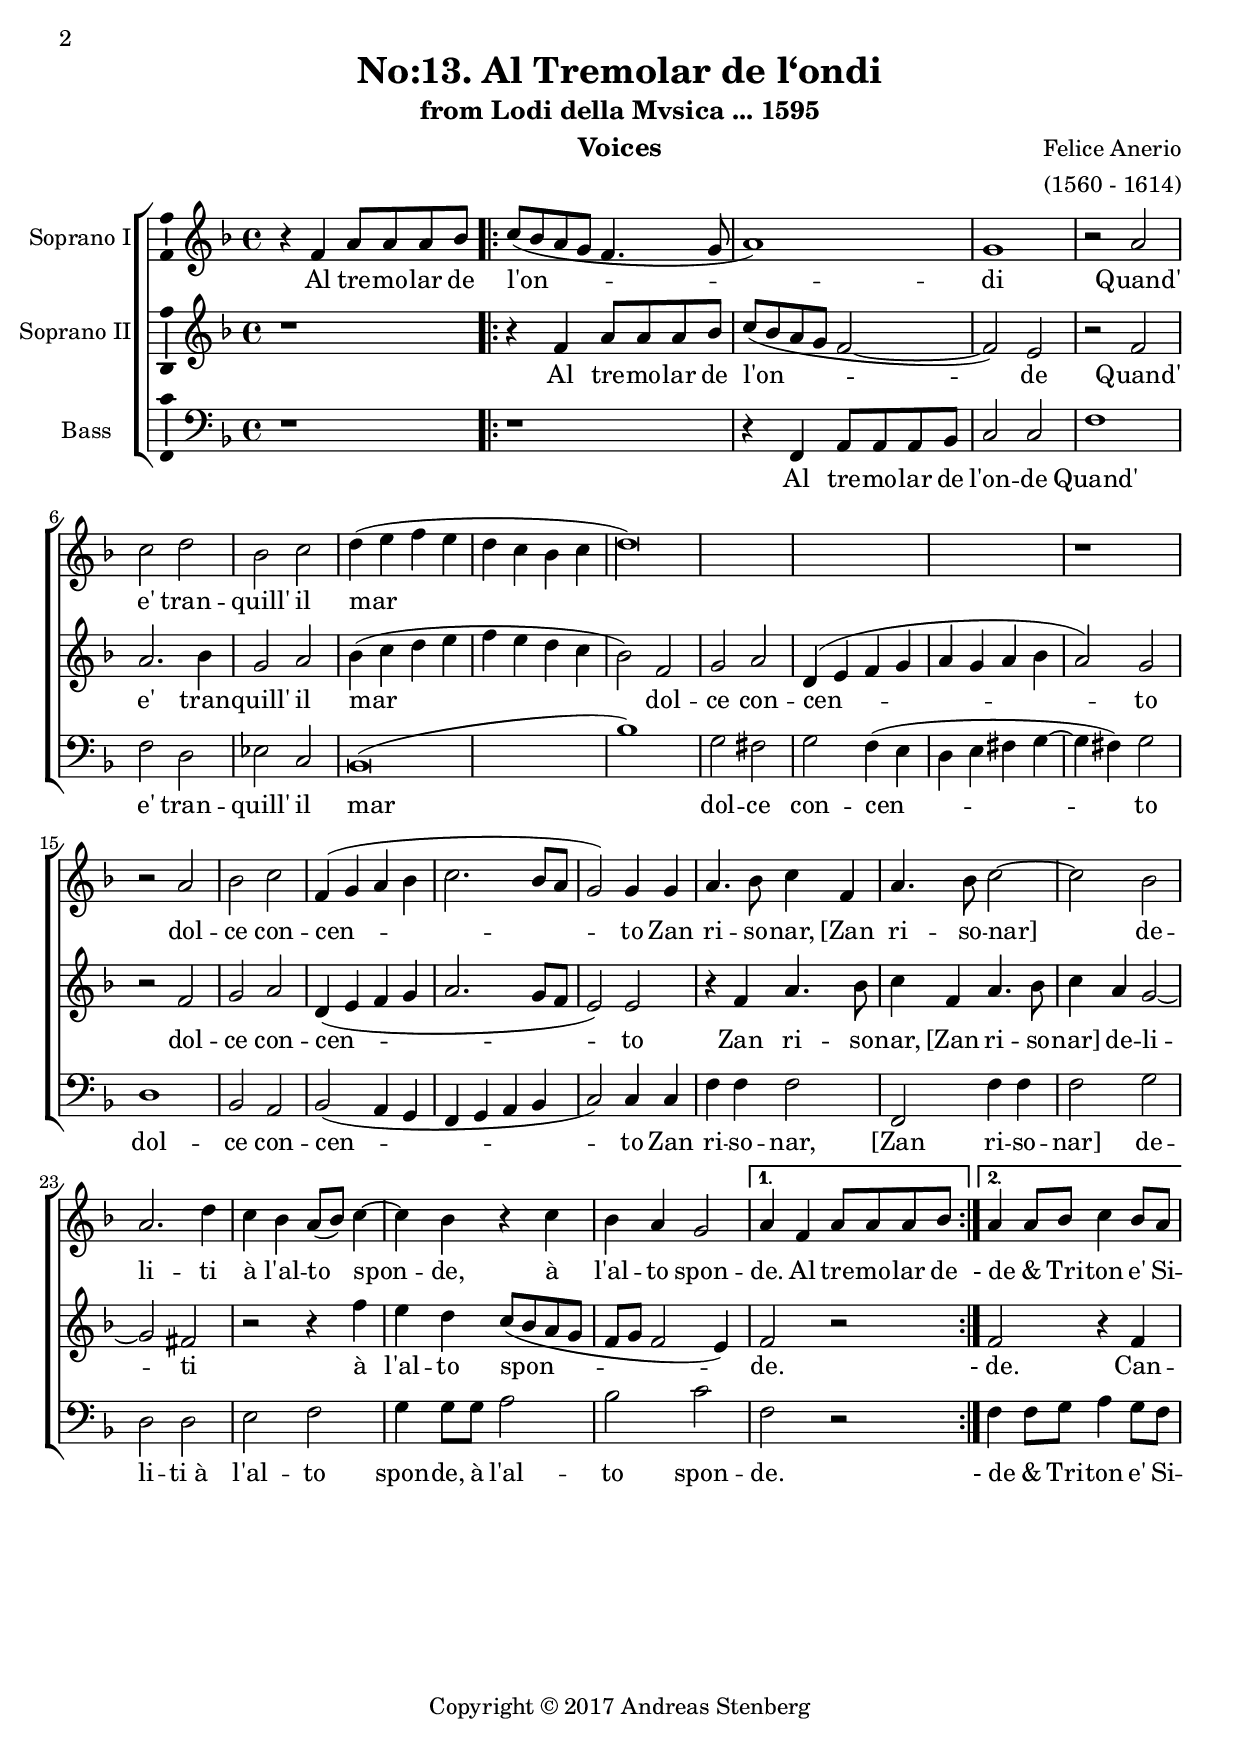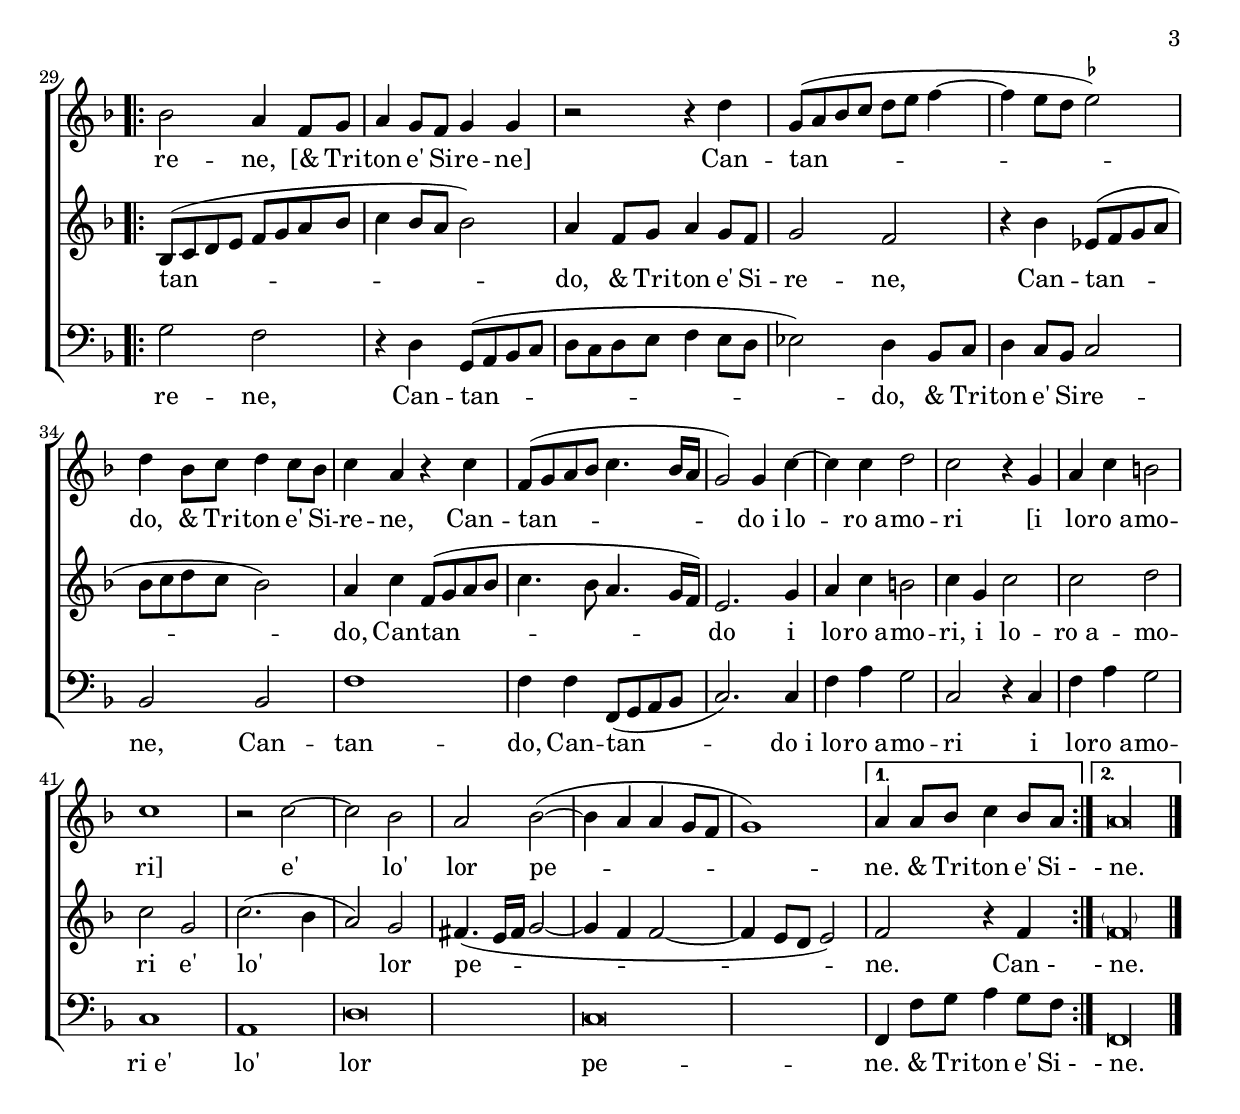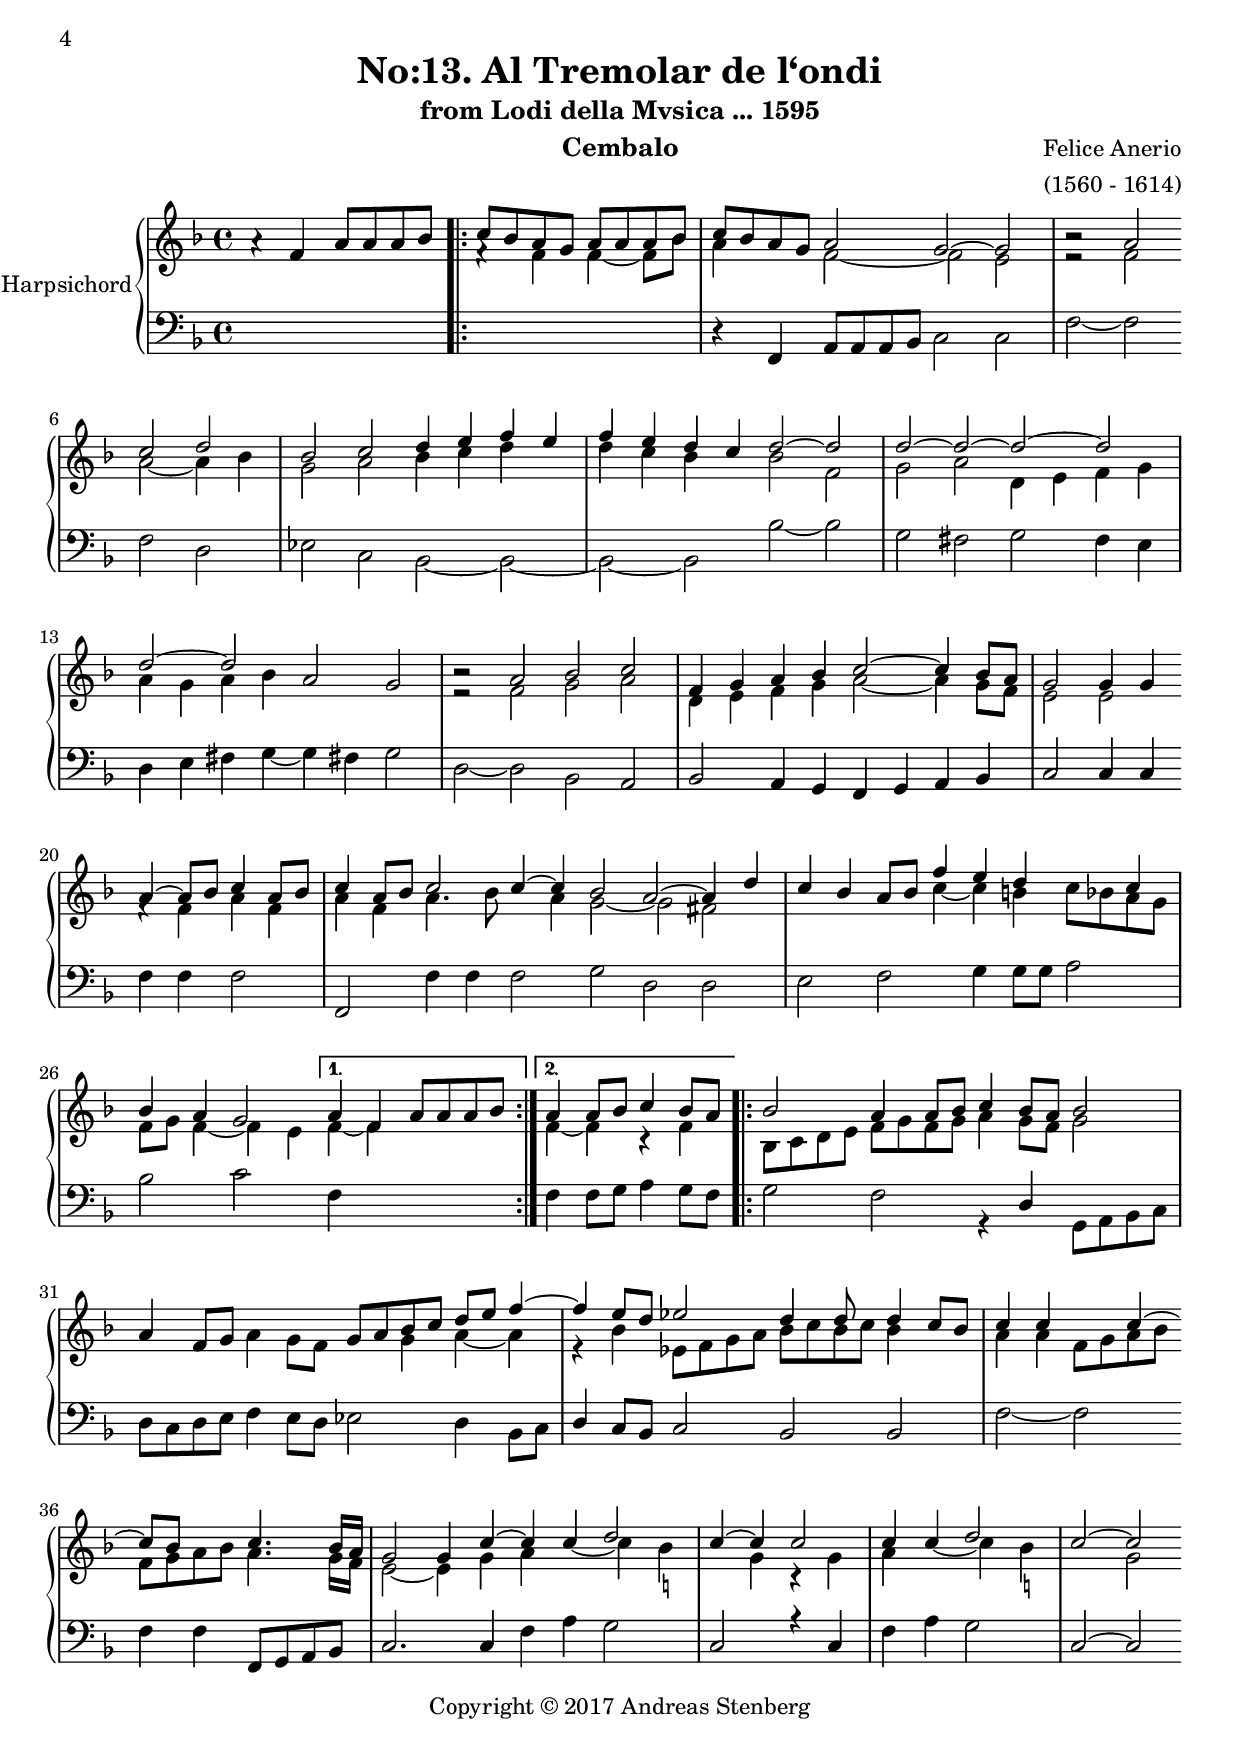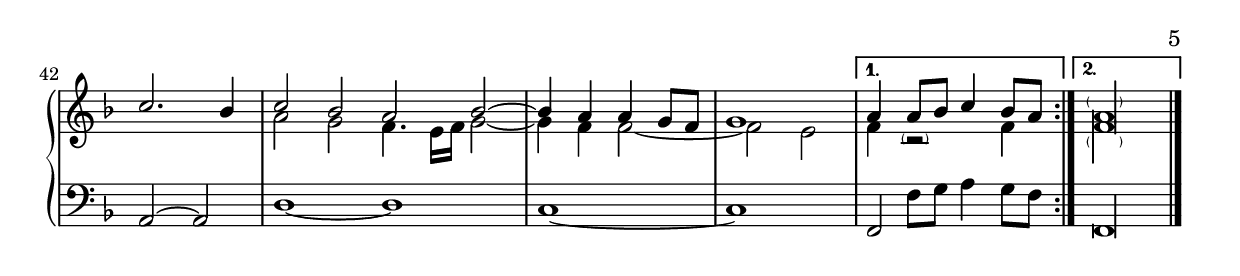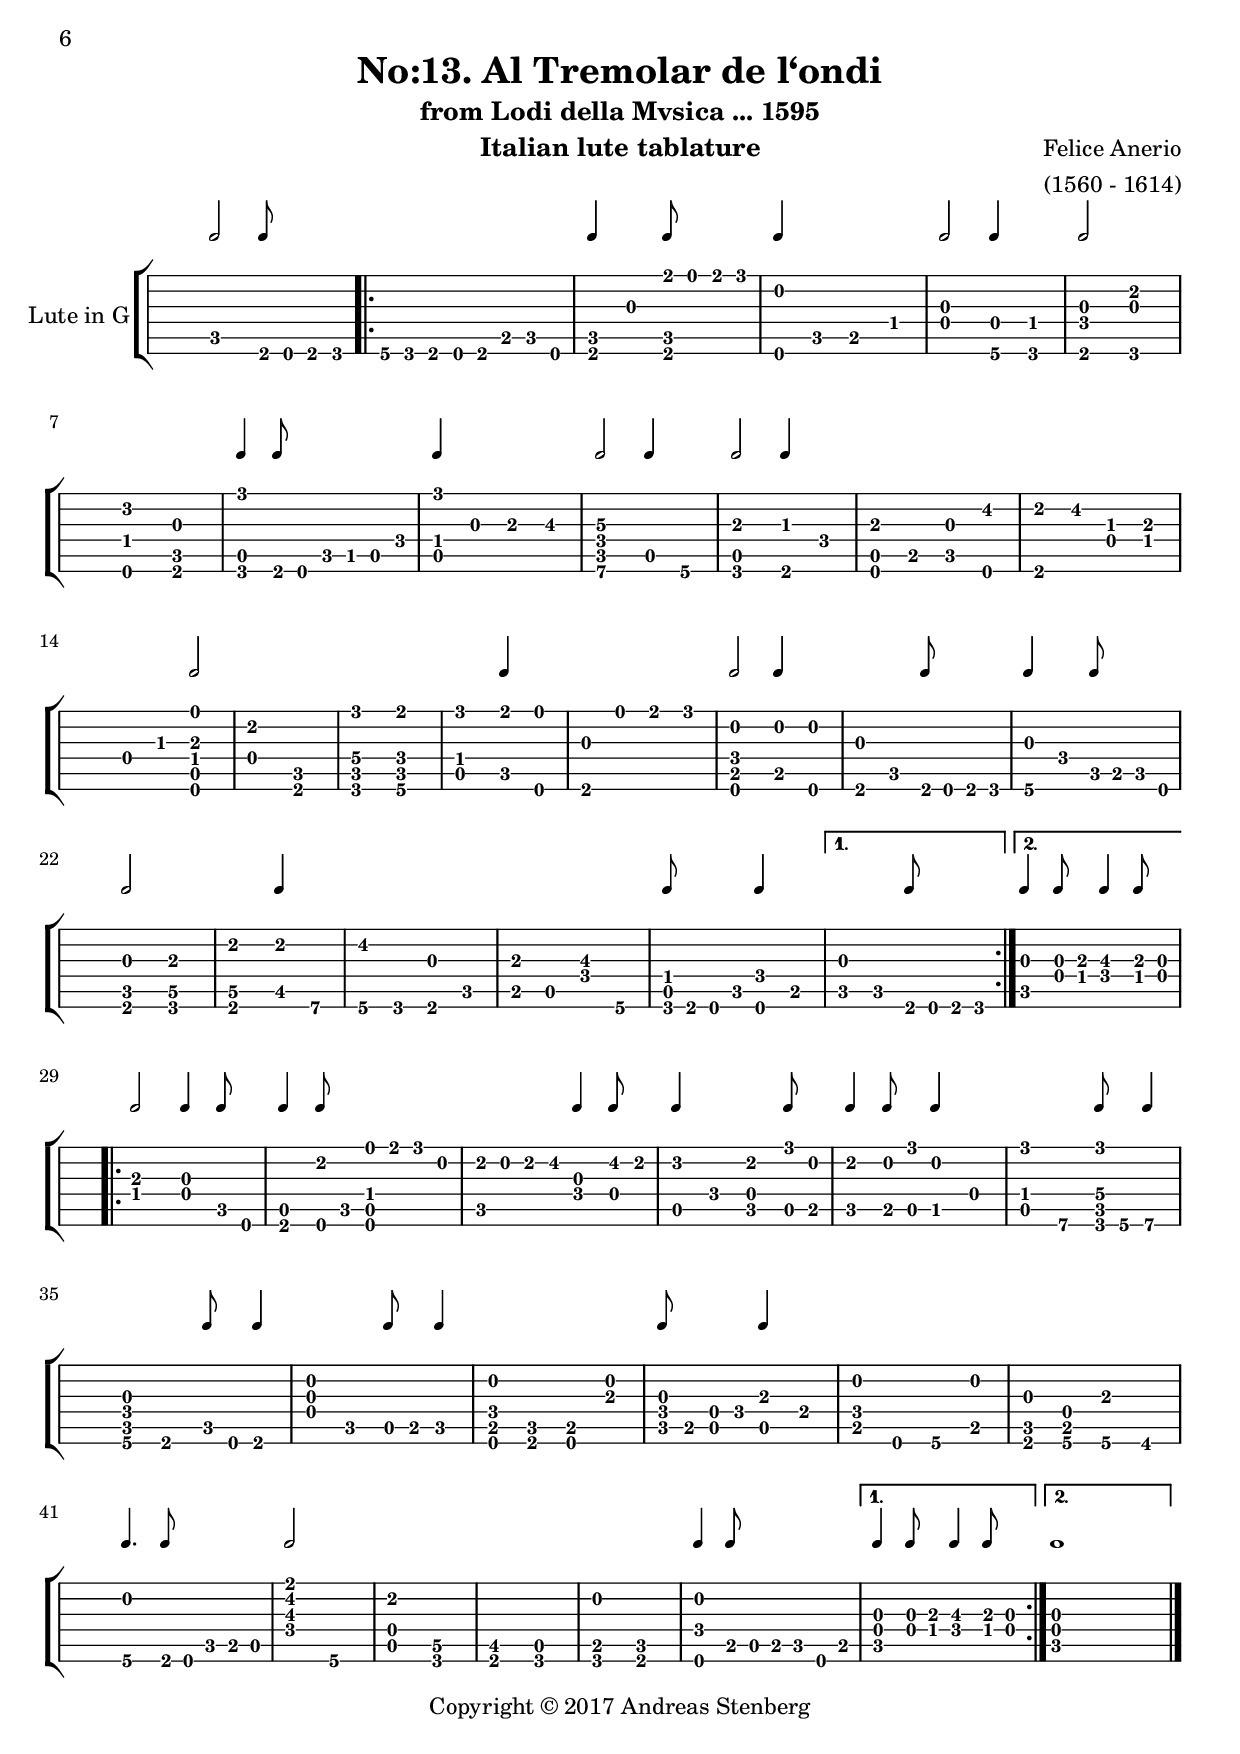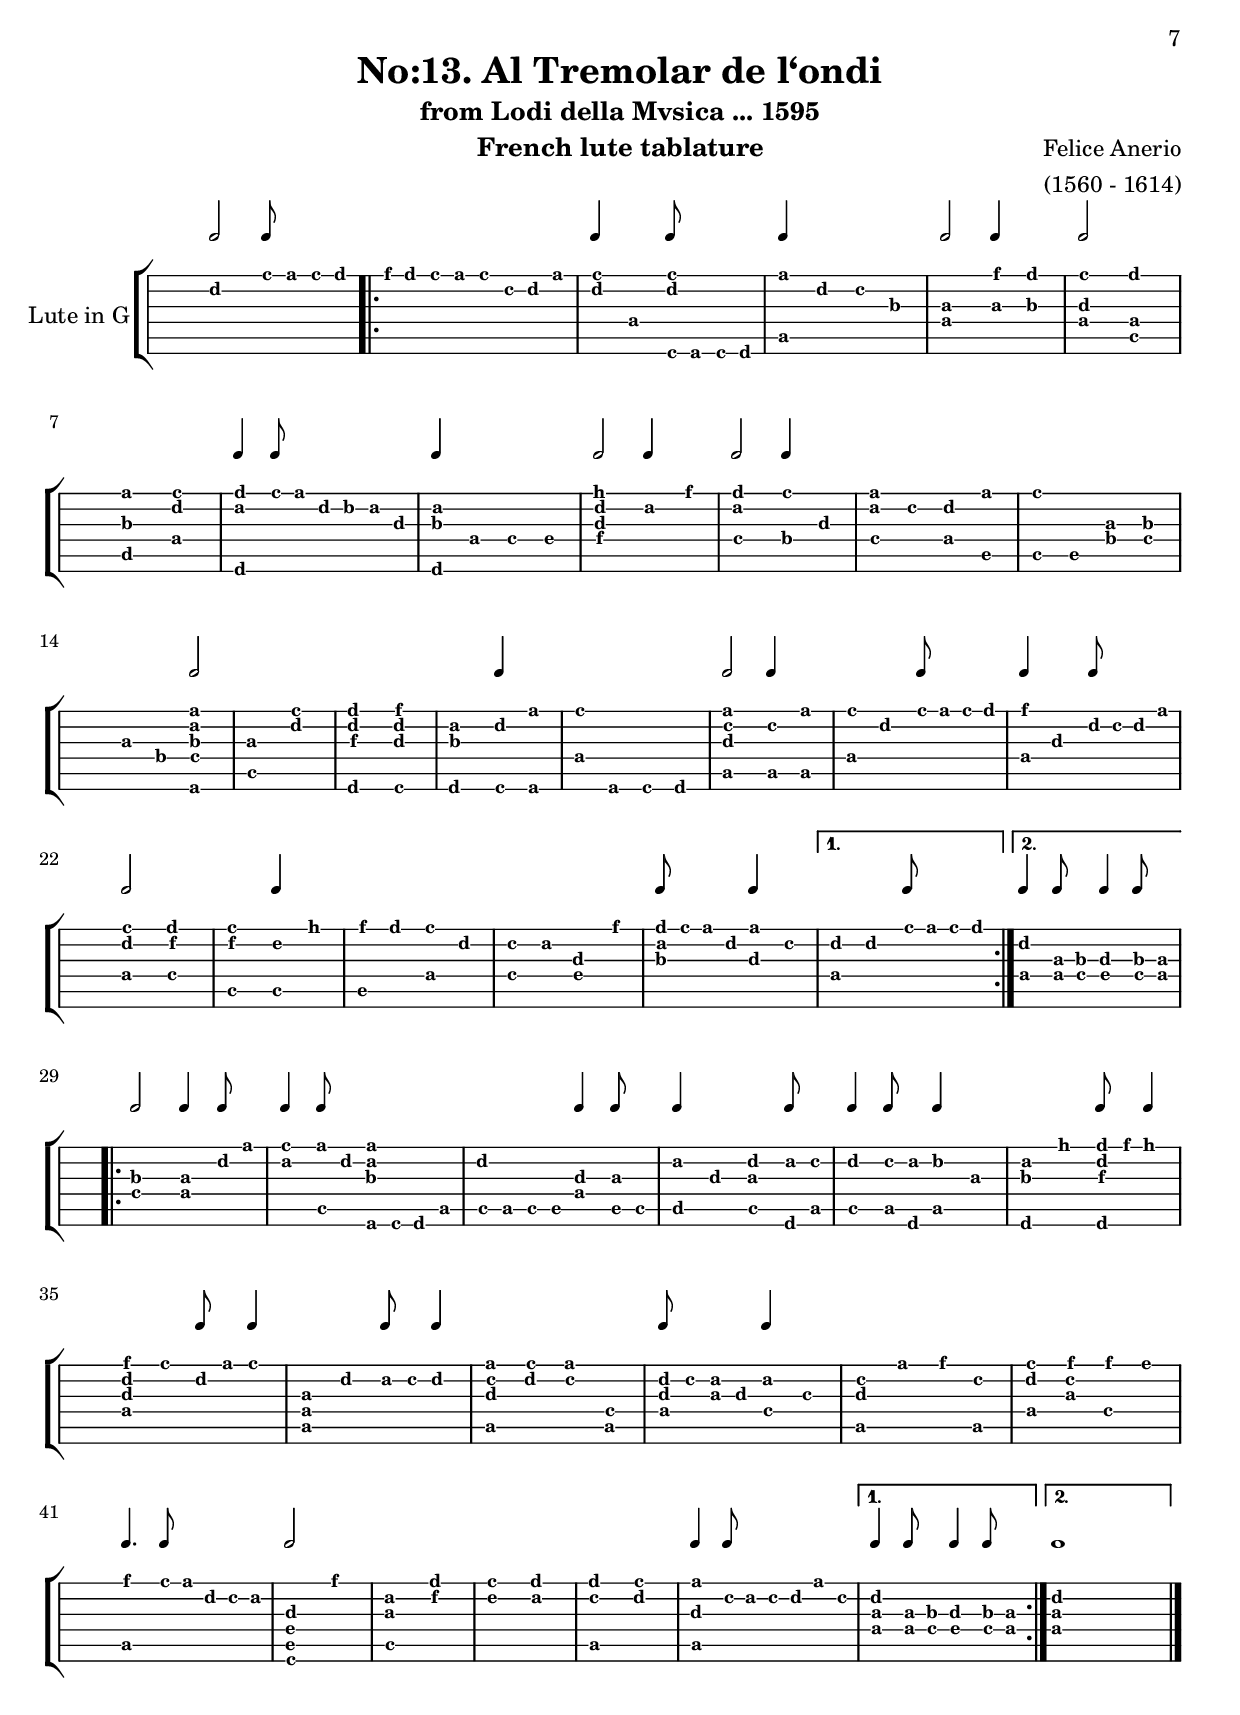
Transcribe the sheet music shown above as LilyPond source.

\version "2.18.2"
\language "deutsch"
#(define (tie::tab-clear-tied-fret-numbers grob)
   (let* ((tied-fret-nr (ly:spanner-bound grob RIGHT)))
      (ly:grob-set-property! tied-fret-nr 'transparent #t)))
\paper {
  ragged-bottom = ##t
  ragged-last-bottom = ##t
  print-all-headers = ##t
  page-breaking = #ly:minimal-breaking
  evenFooterMarkup = \markup {
    \fill-line {
      "Copyright © 2017 Andreas Stenberg" 
    }
  }
}

\header {
  title = "No:13. Al Tremolar de l‘ondi"
  subtitle = "from Lodi della Mvsica ... 1595"
  composer = "Felice Anerio"
  arranger  = "(1560 - 1614)"
}
%% Sources
%% for Voices 
global = {
  \key f \major
  \time 4/4
}

sopranoOne = \relative c'' {
  \global
  % Music follows here.
  r4 f,4 a8 a8 a8 b8
  \repeat volta 2 {
  c8( b8 a8 g8 f4. g8
  a1) 
  g1
  r2 a2
  c2 d2
  b2 c2
  d4( e4 f4 e4 
  d4 c4 b4 c4
  d\longa)
  r1
  r2 a2
  b2 c2
  f,4( g4 a4 b4
  c2. b8 a8 
  g2) g4 g4
  a4. b8 c4 f,4
  a4. b8 c2~
  c2 b2
  a2. d4
  c4 b4 a8( b8) c4~
  c4 b4 r4 c4
  b4 a4 g2
  }
  \alternative {
    { a4 f4a8 a8 a8 b8 }
    {a4  a8 b8 c4 b8 a8 }
     }
     \repeat volta 2 {
   b2  a4 f8 g8 
   a4 g8 f8 g4 g4
   r2 r4 d'4 
   g,8( a8 b8 c8 d8 e8 f4~
   f4 e8 d8 \once \set suggestAccidentals =##t es2)
   d4 b8 c8 d4 c8 b8
   c4 a4 r4 c4
   f,8( g8 a8 b8  c4. b16  a16
   g2) g4 c4~
   c4 c4 d2 
   c2 r4 g4
   a4 c4 h2
   c1 
   r2 c2~
   c2 b2
   a2 b2~(
   b4 a4 a4 g8 f8 
   g1)
     }
     \alternative {
       {  a4 a8 b8 c4 b8 a8 }
       { \cadenzaOn a\longa  }
     }
     \bar "|."
}

sopranoTwo = \relative c'' {
  \global
  % Music follows here.
  r1
  \repeat volta 2 {
  r4 f,4 a8 a8 a8 b8
  c8( b8 a8 g8 f2~
  f2) e2
  r2 f2
  a2. b4
  g2 a2
  b4( c4 d4 e4
  f4 e4 d4 c4
  b2) f2
  g2 a2 
  d,4( e4 f4 g4 a4 g4 a4 b4
  a2) g2
  r2 f2
  g2 a2
  d,4( e4 f4 g4 
  a2. g8 f8
  e2) e2 
  r4 f4 a4. b8
  c4 f,4 a4. b8
  c4 a4 g2~
  g2 fis2
  r2 r4 f'4
  e4 d4 c8( b8 a8 g8 
  f8 g8 f2 e4) 
  }
  \alternative {
    { f2 r2 }
    { f2 r4 f4 }
  }
  \repeat volta 2 {
    b,8( c8 d8 e8 f8 g8 a8 b8
    c4 b8 a8 b2)
    a4 f8 g8 a4 g8 f8 
    g2  f2
    r4 b4 es,8( f8 g8 a8 
    b8 c8 d8 c8 b2)
    a4 c4 f,8( g8 a8 b8 
    c4. b8 a4. g16 f16)
    e2. g4
    a4 c4 h2
    c4 g4 c2
    c2 d2
    c2 g2
    c2.( b4
    a2) g2
    fis4.( e16 fis16 g2~
    g4 f4 f2~
    f4 e8 d8 e2) 
  }
  \alternative {
    { f2 r4 f4}
    { \parenthesize f\longa }
  }
  
}

bass = \relative c {
  \global
  % Music follows here.
  r1
  \repeat volta 2 {
    r1
  r4 f,4 a8 a8 a8 b8
  c2 c2
  f1
  f2 d2
  es2 c2
  b\breve(
  b'1)
  g2 fis2 
  g2 f4( e4
  d4 e4 fis4 g4~
  g4 fis4) g2
  d1 
  b2 a2 
  b2( a4 g4
  f4 g4 a4 b4
  c2) c4 c4
  f4 f4 f2
  f,2 f'4 f4 
  f2 g2
  d2 d2
  e2 f2
  g4 g8 g8 a2
  b2 c2
  }
  \alternative {
    { f,2  r2 }
    {f4 f8 g8 a4 g8 f8 }
  }
  \repeat volta 2 {
  g2 f2
  r4 d4 g,8( a8 b8 c8
  d8 c8 d8 e8 f4 e8 d8
  es2) d4 b8 c8
  d4 c8 b8 c2
  b2 b2 
  f'1
  f4 f4 f,8( g8 a8 b8 
  c2.) c4
  f4 a4 g2
  c,2 r4 c4
  f4 a4 g2
  c,1
  a1
  d\breve
  c\breve
  }
  \alternative {
    {  f,4  f'8 g8 a4 g8 f8 }
    { f,\longa }
  }
}

sopranoOneVerse = \lyricmode {
  % Lyrics follow here.
  Al tre -- mo -- lar de l'on -- di 
  Quand' e' tran -- quill' il mar 
  dol -- ce con -- cen -- to 
  Zan ri -- so -- nar,
  [Zan ri -- so -- nar]
  de -- li -- ti à l'al -- to spon -- de, 
  à l'al -- to spon -- de.
  Al tre -- mo -- lar de
  "- de"
  "&" Tri -- ton e' Si -- re -- ne, 
  "[&" Tri -- ton e' Si -- re -- ne]
  Can -- tan -- do,
  "&" Tri -- ton e' Si -- re -- ne, 
  Can -- tan -- do_i lo -- ro_a -- mo -- ri 
 [i lo -- ro_a -- mo -- ri]
  e' lo' lor pe -- ne.
  "&" Tri -- ton e' "Si -"
  "- ne."
}

sopranoTwoVerse = \lyricmode {
  % Lyrics follow here.
  Al tre -- mo -- lar de l'on -- de 
  Quand' e' tran -- quill' il mar 
  dol -- ce con -- cen -- to 
  dol -- ce con -- cen -- to 
  Zan ri -- so -- nar,
  [Zan ri -- so -- nar]
  de -- li -- ti à l'al -- to spon -- de.
 "- de." 
 Can -- tan -- do,
  "&" Tri -- ton e' Si -- re -- ne, 
  Can -- tan -- do,
  Can -- tan -- do i lo -- ro_a -- mo -- ri, 
 i lo -- ro_a -- mo -- ri
  e' lo' lor pe -- ne.
  "Can -"
  "- ne."
}

bassVerse = \lyricmode {
  % Lyrics follow here.
 Al tre -- mo -- lar de l'on -- de 
  Quand' e' tran -- quill' il mar 
  dol -- ce con -- cen -- to 
  dol -- ce con -- cen -- to 
  Zan ri -- so -- nar,
  [Zan ri -- so -- nar]
  de -- li -- ti_à l'al -- to spon -- de, 
  à l'al -- to spon -- de.
  "- de"
"&" Tri -- ton e' Si -- re -- ne, 
  Can -- tan -- do,
  "&" Tri -- ton e' Si -- re -- ne, 
  Can -- tan -- do,
  Can -- tan -- do_i lo -- ro_a -- mo -- ri 
 i lo -- ro_a -- mo -- ri_e' lo' lor pe -- ne.
  "&" Tri -- ton e' "Si -"
  "- ne."
}
%% Sources for Harpsichord part

global = {
  \key f \major
  \time 4/4
}

rightOne = \relative c'' {
  \global
  % Music follows here.
    a4\rest f4 a8 a8 a8 b8
  \repeat volta 2 {
    c8 b8 a8 g8 a8 a8 a8 b8 
    c8 b8 a8 g8 a2 \bar ""
    g2~ g2 
    b2\rest a2 \bar ""
    c2 d2
    b2 c2 \bar ""
    d4 e4 f4 e4
    f4 e4 d4 c4 \bar ""
    d2~d2
    d2~ d2~ \bar ""
    d2~d2
    d2~d2  \bar ""
    a2 g2
    b2\rest a2 \bar ""
    b2 c2
    f,4 g4 a4 b4 \bar ""
    c2~c4 b8 a8
    g2 g4 g4 \bar ""
    a4~ a8 b8  c4 a8 b8 %% a4~a8 b8 c4 r4 a8 b8 in orig
    c4 a8 b8  c2 \bar ""
    c4~c4 b2 \bar ""
    a2~ a4 d4
    c4 b4 a8 b8 f'4 \bar "" 
    e4 d4 s4 c4  %% first beat is given as es4 in orig!
    b4 a4 g2 \bar ""
  }
  \alternative {
    { a4 f4 a8 a8 a8 b8 }
    { a4 a8 b8 c4 b8 a8 } 
  }
  \repeat volta 2 {
  b2 a4 a8 b8 \bar ""
  c4 b8 a8 b2
  a4 f8 g8 s2 \bar ""
  g8 a8 b8 c8 d8 e8 f4~
  f4 e8 d8 es2 \bar ""
  d4 d8 s8 d4 c8 b8 
  c4 c4 s4 c4~\bar ""
  c8 b8 s4 c4. b16 a16
  g2 g4 c4~ \bar ""
  c4 c4 d2 
  c4~c4 c2
  c4 c4 d2 
  c2~c2 \bar ""
  c2. b4 
  c2 b2 \bar ""
  a2 b2~
  b4  a4 a4 g8 f8 
  g1
  }
  \alternative {
    { a4 a8 b8 c4 b8 a8  }
    { \cadenzaOn \parenthesize a\longa  }
  }
  \bar "|."
}

rightTwo = \relative c'' {
  \global
  % Music follows here.
    s1 
  \repeat volta 2 {
    f,4\rest f4 f4~f8 b8
    a4 s4 f2~ 
    f2 e2
    e2\rest f2
    a2~ a4 b4
    g2 a2 
    b4 c4 d4 s4
    d4 c4 b4 s4
    b2 f2
    g2 a2
    d,4 e4 f4 g4 
    a4 g4 a4 b4 
    s2*2 
    e,2\rest f2
    g2 a2
    d,4 e4 f4 g4
    a2~ a4 g8 f8 
    e2 e2 
    f4\rest f4 a4 f4
    a4 f4 a4. b8
    s4 a4 g2~
    g2 fis2
    s2. c'4~
    c4 h4 c8 b8 a8 g8
    f8 g8 f4~ f4 e4
  }
  \alternative {
    { f4~ f4 s2 }
    { f4~f4 r4 f4 }
  }
  \repeat volta 2 {
    b,8 c8 d8 e8 f8 g8 f8 g8 
    a4 g8 f8 g2 
    s2 a4 g8 f8 
    s4 g4 a4~ a4
    r4 b4 es,8 f8 g8 a8
    b8 c8 b8 c8 b4 s4
    a4 a4 f8 g8 a8 b8 
    f8 g8 a8 b8  a4. g16 f16
    e2~ e4 g4
    a4 \hideNotes c4~ \unHideNotes c4 \once \set suggestAccidentals =##t h4 %% last beat Bb in orig
    s4 g4 r4 g4
    a4 \hideNotes c4~ \unHideNotes c4 \once \set suggestAccidentals =##t  h4 %% last beat Bb in orig
    s2 g2
    s1
    a2 g2
    f4. e16 f16 g2~
    g4 f4 f2~
    f2 e2 
  }
  \alternative {
    { f4 \parenthesize r2 f4 }
    {\parenthesize f\longa }
  }
}

leftOne = \relative c {
  \global
  % Music follows here.
    s1
  \repeat volta 2 {
    s1
    d4\rest f,4 a8 a8 a8 b8
    s1*12
    s2 a2
    b2 a4 g4
    f4 g4 a4 b4
    c2 c4 c4
    s1
    f,2 s2
    s1*5
  }
  \alternative {
    { s1 }
    { s1 }
  }
  \repeat volta 2 {
    s1 
    s4 d'4 s2
    s1*2
    d4 c8 b8  c2
    b2 b2 
    s1
    s2 f8 g8 a8 b8 
    c2. c4
    s1 
    c2 r4 c4
    s1
    c2~ c2
    a2~a2
    s1*4
  }
  \alternative {
    { f2 s2 }
    { f\longa  }
    }
}

leftTwo = \relative c {
  \global
  % Music follows here.
    s1
  \repeat volta 2 {
    s1*2
    c2 c2
    f2~ f2
    f2 d2
    es2 c2 
    b2~ b2~
    b2~ b2
    b'2~ b2
    g2 fis2
    g2 f4 e4 
    d4 e4 fis4 g4~
    g4 fis4 g2
    d2~d2
    b2 s2
    s1*3
    f'4 f4 f2
    s2 f4 f4
    f2 g2 
    d2 d2
    e2 f2
    g4 g8 g8 a2
    b2 c2
  }
  \alternative {
    { f,4  s2. }
    { f4 f8 g8 a4 g8 f8  }
  }
  \repeat volta 2 {
    g2 f2
    r4 s4 g,8 a8 b8 c8
    d8 c8 d8 e8 f4 e8 d8 
    es2 d4 b8 c8 
    s1
    s1
    f2~ f2 
    f4 f4 s2
    s1 
    f4 a4 g2
    s1 
    f4 a4 g2
    s1*2
    d1~
    d1
    c1~
    c1 
  }
  \alternative {
    { s4 f8 g8 a4 g8 f8}
    { s\longa }
  }
}

harpsichordPart =   \new PianoStaff \with {
    instrumentName = "Harpsichord"
  } <<
    \new Staff = "right" \with {
      midiInstrument = "harpsichord"
    } << \rightOne \\ \rightTwo >>
    \new Staff = "left" \with {
      midiInstrument = "harpsichord"
    } { \clef bass << \leftOne \\ \leftTwo >> }
  >>
%% sources for italian lute tablature
TrackAVoiceAMusic = #(define-music-function (parser location inTab) (boolean?)
                       #{
                         \clef #(if inTab "tab" "treble_8")
                         \key f \major
                         \time 4/4
                         \oneVoice
   
                         <f'\5>2 <a'\6>8 <g'\6>8 <a'\6>8 <b'\6>8
                         \repeat volta 2 {
                           <c''\6>8 <b'\6>8 <a'\6>8 <g'\6>8 <a'\6>8 <e'\5>8 <f'\5>8 <g'\6>8 
                           <a'\6 f'\5 >4 <f\3>4 <a'\6 f'\5 a,\1 >8 <g,\1>8 <a,\1>8 <b,\1>8 
                           <g'\6 c\2 >4 <f'\5>4 <e'\5>4 <b\4>4 
                           <a\4 f\3 >2 <c''\6 a\4 >4 <b'\6 b\4 >4 
                           <a'\6 c'\4 f\3 >2 <b'\6 f\3 d\2 >2 
                            <g'\6 b\4 es\2 >2 <a'\6 f'\5 f\3 >2 
                            <d'\5 b,\1 b'\6 >4 <a'\6>8 <g'\6>8 <f'\5>8 <es'\5>8 <d'\5>8 <c'\4>8 
                           <d'\5 b\4 b,\1 >4 <f\3>4 <g\3>4 <a\3>4 
                           \ottava #1 <d''\6 f'\5 c'\4 b\3 >2 \ottava #0 <d'\5>4 <c''\6>4 
                           <b'\6 d'\5 g\3 >2 <a'\6 fis\3 >4 <c'\4>4 
                           <g'\6 d'\5 g\3 >4 <e'\5>4 <f'\5 f\3 >4 <g'\6 e\2 >4 
                           <a'\6 d\2 >4 <e\2>4 <a\4 fis\3 >4 <b\4 g\3 >4   
                           <a\4>4 <fis\3>4 <g'\6 d'\5 b\4 g\3 g,\1 >2 
                           <a\4 d\2 >2 <a'\6 f'\5 >2 
                           <b'\6 f'\5 d'\4 b,\1 >2 <c''\6 f'\5 c'\4 a,\1 >2 
                           <d'\5 b\4 b,\1 >2 <f'\5 a,\1 >4 <g'\6 g,\1 >4 
                           <a'\6 f\3 >4 <g,\1>4 <a,\1>4 <b,\1>4 
                           <g'\6 e'\5 c'\4 c\2 >2 <e'\5 c\2 >4 <g'\6 c\2 >4 
                           <a'\6 f\3 >4 <f'\5>4 <a'\6>8 <g'\6>8 <a'\6>8 <b'\6>8 
                           <c''\6 f\3 >4 <c'\4>4 <f'\5>8 <e'\5>8 <f'\5>8 <g'\6>8 
                           <a'\6 f'\5 f\3 >2 <b'\6 g'\5 g\3 >2 
                           <a'\6 g'\5 d\2 >2 <fis'\5 d\2 >4  \ottava #1 <d''\6>4 \ottava #0 
                           <c''\6 e\2 >4 <b'\6>4 <a'\6 f\3 >4 <f'\5>4 
                           <e'\5 g\3 >4 <d'\5>4 <c'\4 a\3 >4 <c''\6>4 
                           <b'\6 d'\5 b\4 >8 <a'\6>8 <g'\6>8 <f'\5>8 <g'\6 c'\4 >4 <e'\5>4
                         }
                         \alternative {
                           {  <f'\5 f\3 >4 <f'\5>4 <a'\6>8 <g'\6>8 <a'\6>8 <b'\6>8 }
                           {  <f'\5 f\3 >4 <a\4 f\3 >8 <b\4 g\3 >8 <c'\4 a\3 >4 <g\3 b\4 >8 <a\4 f\3 >8 }
                         }
                         \repeat volta 2 {
                           <b\4 g\3 >2 <a\4 f\3 >4 <f'\5>8 <g'\6>8 
                           <a'\6 d'\5 >4 <g'\6 d\2 >8 <f'\5>8 <g'\6 d'\5 b\4 g,\1 >8 <a,\1>8 <b,\1>8 <c\2>8 
                           <f'\5 d\2 >8 <c\2>8 <d\2>8 <e\2>8 <c'\4 f\3 >4 <a\4 e\2 >8 <d\2>8 
                           <d'\5 es\2 >4 <c'\4>4 <f'\5 a\4 d\2 >4 <d'\5 b,\1 >8 <e'\5 c\2 >8  %% third beat in orig < a\4 fis\3>
                           <f'\5 d\2 >4 <e'\5 c\2 >8 <d'\5 b,\1 >8 <es'\5 c\2 >4 <a\4>4 
                           <d'\5 b\4 b,\1 >4  \ottava #1 <d''\6>4 \ottava #0 <b,\1 b'\6 f'\5 d'\4 >8 <c''\6>8  \ottava #1 <d''\6>4 \ottava #0 
                           <c''\6 f'\5 c'\4 f\3 >4 <a'\6>4 <f'\5>8 <g'\6>8 <a'\6>4 
                           <a\4 f\3 c\2 >4 <f'\5>4 <d'\5>8 <e'\5>8 <f'\5>4 
                           <g'\6 e'\5 c'\4 c\2 >4 <a'\6 f'\5 >4 <g'\6 e'\5 >4 <g\3 c\2 >4 
                           <f'\5 c'\4 f\3 >8 <e'\5>8 <d'\5 a\4 >8 <c'\4>8 <d'\5 g\3 >4 <h\4>4   %% last beat in measure <b\4>4 in orig 
                           <e'\5 c'\4 c\2 >4 <g'\6>4 <c''\6>4 <e'\5 c\2 >4 
                           <a'\6 f'\5 f\3 >4 <c''\6 e'\5 a\4 >4 <c''\6 g\3 >4 <h'\6>4 
                           <c''\6 c\2 >4. <a'\6>8 <g'\6>8 <f'\5>8 <e'\5>8 <d'\5>8 
                           <c'\4 a\3 e\2 a,\1 >2 <c''\6>2 
                           <d'\5 a\4 d\2 >2 <b'\6 g'\5 >2 
                           <a'\6 fis'\5 >2 <b'\6 d'\5 >2   %% first two beats in measure is < a'\6 f'\5>2 in orig
                           <b'\6 e'\5 c\2 >2 <a'\6 f'\5 >2  
                           <g'\6 c'\4 c\2 >4 <e'\5>8 <d'\5>8 <e'\5>8 <f'\5>8 <g'\6>8 <e'\5>8 
                         }
                         \alternative {
                           { <f'\5 a\4 f\3 >4  <a\4 f\3 >8 <b\4 g\3 >8 <c'\4 a\3 >4 <g\3 b\4 >8 <a\4 f\3 >8 }
                           { \cadenzaOn <f'\5 a\4 f\3 >\longa }
                         }
   
                         \bar "|."
                         \pageBreak
                       #})
TrackAVoiceBMusic = #(define-music-function (parser location inTab) (boolean?)
                       #{
                       #})
TrackALyrics = \lyricmode {
  \set ignoreMelismata = ##t
  
  \unset ignoreMelismata
}
TrackAStaff = \new Staff <<
  \context Voice = "TrackAVoiceAMusic" {
    \TrackAVoiceAMusic ##f
  }
  \context Voice = "TrackAVoiceBMusic" {
    \TrackAVoiceBMusic ##f
  }
>>
TrackATabStaff = \new TabStaff \with { stringTunings = #`( ,(ly:make-pitch -2 4 NATURAL) ,(ly:make-pitch -1 0 NATURAL) ,(ly:make-pitch -1 3 NATURAL) ,(ly:make-pitch -1 5 NATURAL) ,(ly:make-pitch 0 1 NATURAL) ,(ly:make-pitch 0 4 NATURAL) ) 
                                       \hide Clef
                                        instrumentName = "Lute in G"
} <<
  \context TabVoice = "TrackAVoiceAMusic" {
    \removeWithTag #'chords
    \removeWithTag #'texts
    \TrackAVoiceAMusic ##t
  }
  \context TabVoice = "TrackAVoiceBMusic" {
    \removeWithTag #'chords
    \removeWithTag #'texts
    \TrackAVoiceBMusic ##t
  }
>>

rythmStaff = \new DrumStaff \with {
  \remove "Staff_symbol_engraver"
  \remove "Time_signature_engraver"
  \hide Clef
  fontSize = #-3
  \override StaffSymbol.staff-space = #(magstep -3)
  \override StaffSymbol.thickness = #(magstep -3)} { \stemUp
                                                   \drummode { 
                                                     bd2 bd8 s4.
                                                     s1
                                                     bd4 s4 bd8 s4.
                                                     bd4 s2.
                                                     bd2 bd4 s4
                                                     bd2 s2
                                                     s1
                                                     bd4 bd8 s8 s2
                                                     bd4 s2.
                                                     bd2 bd4 s4
                                                     bd2 bd4 s4 
                                                     s1*2
                                                     s2 bd2
                                                     s1*2
                                                     s2 bd4 s4
                                                     s1
                                                     bd2 bd4 s4
                                                     s2 bd8 s4.
                                                     bd4 s4 bd8 s4.
                                                     bd2 s2
                                                     s2 bd4 s4
                                                     s1*2
                                                     bd8 s4. bd4 s4
                                                     s2 bd8 s4. 
                                                     bd4 bd8 s8 bd4 bd8 s8
                                                     bd2 bd4 bd8 s8
                                                     bd4 bd8 s8 s2
                                                     s2 bd4 bd8 s8
                                                     bd4 s2 bd8 s8
                                                     bd4 bd8 s8 bd4 s4
                                                     s2 bd8 s8 bd4
                                                     s2 bd8 s8 bd4
                                                     s2 bd8 s8 bd4
                                                     s1
                                                     bd8 s4. bd4 s4
                                                     s1*2
                                                     bd4. bd8 s2
                                                     bd2 s2
                                                     s1*3
                                                     bd4 bd8 s8 s2
                                                     bd4 bd8 s8 bd4 bd8 s8
                                                     bd1
                                                   }
}

TrackAStaffGroup = \new StaffGroup <<
%    \TrackAStaff  %% uncoment to get raw transcript of  lute tablature
  \rythmStaff
  \TrackATabStaff
>>
TrackAStaffGroupMidi = \new StaffGroup <<
  %   \TrackAStaff
  \TrackATabStaff
>>
%% French tablauture 
TrackBVoiceAMusic = #(define-music-function (parser location inTab) (boolean?)
                       #{
                         \clef #(if inTab "tab" "treble_8")
                         \key f \major
                         \time 4/4
                         \oneVoice
   
                         <f'\2>2 <a'\1>8 <g'\1>8 <a'\1>8 <b'\1>8
                         \repeat volta 2 {
                           <c''\1>8 <b'\1>8 <a'\1>8 <g'\1>8 <a'\1>8 <e'\2>8 <f'\2>8 <g'\1>8 
                           <a'\1 f'\2 >4 <f\4>4 <a'\1 f'\2 a,\6 >8 <g,\6>8 <a,\6>8 <b,\6>8 
                           <g'\1 c\5 >4 <f'\2>4 <e'\2>4 <b\3>4 
                           <a\3 f\4 >2 <c''\1 a\3 >4 <b'\1 b\3 >4 
                           <a'\1 c'\3 f\4 >2 <b'\1 f\4 d\5 >2 
                           <g'\1 b\3 es\5 >2 <a'\1 f'\2 f\4 >2 
                           <d'\2 b,\6 b'\1 >4 <a'\1>8 <g'\1>8 <f'\2>8 <es'\2>8 <d'\2>8 <c'\3>8 
                           <d'\2 b\3 b,\6 >4 <f\4>4 <g\4>4 <a\4>4 
                           \ottava #1 <d''\1 f'\2 c'\3 b\4 >2 \ottava #0 <d'\2>4 <c''\1>4 
                           <b'\1 d'\2 g\4 >2 <a'\1 fis\4 >4 <c'\3>4 
                           <g'\1 d'\2 g\4 >4 <e'\2>4 <f'\2 f\4 >4 <g'\1 e\5 >4 
                           <a'\1 d\5 >4 <e\5>4 <a\3 fis\4 >4 <b\3 g\4 >4   
                           <a\3>4 <fis\4>4 <g'\1 d'\2 b\3 g\4 g,\6 >2 
                           <a\3 d\5 >2 <a'\1 f'\2 >2 
                           <b'\1 f'\2 d'\3 b,\6 >2 <c''\1 f'\2 c'\3 a,\6 >2 
                           <d'\2 b\3 b,\6 >2 <f'\2 a,\6 >4 <g'\1 g,\6 >4 
                           <a'\1 f\4 >4 <g,\6>4 <a,\6>4 <b,\6>4 
                           <g'\1 e'\2 c'\3 c\5 >2 <e'\2 c\5 >4 <g'\1 c\5 >4 
                           <a'\1 f\4 >4 <f'\2>4 <a'\1>8 <g'\1>8 <a'\1>8 <b'\1>8 
                           <c''\1 f\4 >4 <c'\3>4 <f'\2>8 <e'\2>8 <f'\2>8 <g'\1>8 
                           <a'\1 f'\2 f\4 >2 <b'\1 g'\2 g\4 >2 
                           <a'\1 g'\2 d\5 >2 <fis'\2 d\5 >4  \ottava #1 <d''\1>4 \ottava #0 
                           <c''\1 e\5 >4 <b'\1>4 <a'\1 f\4 >4 <f'\2>4 
                           <e'\2 g\4 >4 <d'\2>4 <c'\3 a\4 >4 <c''\1>4 
                           <b'\1 d'\2 b\3 >8 <a'\1>8 <g'\1>8 <f'\2>8 <g'\1 c'\3 >4 <e'\2>4
                         }
                         \alternative {
                           {  <f'\2 f\4 >4 <f'\2>4 <a'\1>8 <g'\1>8 <a'\1>8 <b'\1>8 }
                           {  <f'\2 f\4 >4 <a\3 f\4 >8 <b\3 g\4 >8 <c'\3 a\4 >4 <g\4 b\3 >8 <a\3 f\4 >8 }
                         }
                         \repeat volta 2 {
                           <b\3 g\4 >2 <a\3 f\4 >4 <f'\2>8 <g'\1>8 
                           <a'\1 d'\2 >4 <g'\1 d\5 >8 <f'\2>8 <g'\1 d'\2 b\3 g,\6 >8 <a,\6>8 <b,\6>8 <c\5>8 
                           <f'\2 d\5 >8 <c\5>8 <d\5>8 <e\5>8 <c'\3 f\4 >4 <a\3 e\5 >8 <d\5>8 
                           <d'\2 es\5 >4 <c'\3>4 <f'\2 a\3 d\5 >4 <d'\2 b,\6 >8 <e'\2 c\5 >8  %% third beat in orig < a\3 fis\4>
                           <f'\2 d\5 >4 <e'\2 c\5 >8 <d'\2 b,\6 >8 <es'\2 c\5 >4 <a\3>4 
                           <d'\2 b\3 b,\6 >4  \ottava #1 <d''\1>4 \ottava #0 <b,\6 b'\1 f'\2 d'\3 >8 <c''\1>8  \ottava #1 <d''\1>4 \ottava #0 
                           <c''\1 f'\2 c'\3 f\4 >4 <a'\1>4 <f'\2>8 <g'\1>8 <a'\1>4 
                           <a\3 f\4 c\5 >4 <f'\2>4 <d'\2>8 <e'\2>8 <f'\2>4 
                           <g'\1 e'\2 c'\3 c\5 >4 <a'\1 f'\2 >4 <g'\1 e'\2 >4 <g\4 c\5 >4 
                           <f'\2 c'\3 f\4 >8 <e'\2>8 <d'\2 a\3 >8 <c'\3>8 <d'\2 g\4 >4 <h\3>4   %% last beat in measure <b\3>4 in orig 
                           <e'\2 c'\3 c\5 >4 <g'\1>4 <c''\1>4 <e'\2 c\5 >4 
                           <a'\1 f'\2 f\4 >4 <c''\1 e'\2 a\3 >4 <c''\1 g\4 >4 <h'\1>4 
                           <c''\1 c\5 >4. <a'\1>8 <g'\1>8 <f'\2>8 <e'\2>8 <d'\2>8 
                           <c'\3 a\4 e\5 a,\6 >2 <c''\1>2 
                           <d'\2 a\3 d\5 >2 <b'\1 g'\2 >2 
                           <a'\1 fis'\2 >2 <b'\1 d'\2 >2   %% first two beats in measure is < a'\1 f'\2>2 in orig
                           <b'\1 e'\2 c\5 >2 <a'\1 f'\2 >2  
                           <g'\1 c'\3 c\5 >4 <e'\2>8 <d'\2>8 <e'\2>8 <f'\2>8 <g'\1>8 <e'\2>8 
                         }
                         \alternative {
                           { <f'\2 a\3 f\4 >4  <a\3 f\4 >8 <b\3 g\4 >8 <c'\3 a\4 >4 <g\4 b\3 >8 <a\3 f\4 >8 }
                           { \cadenzaOn <f'\2 a\3 f\4 >\longa }
                         }
   
                         \bar "|."
                         \pageBreak
                       #})
TrackBVoiceBMusic = #(define-music-function (parser location inTab) (boolean?)
                       #{
                       #})
TrackBLyrics = \lyricmode {
  \set ignoreMelismata = ##t
  
  \unset ignoreMelismata
}
TrackBStaff = \new Staff <<
  \context Voice = "TrackBVoiceAMusic" {
    \TrackBVoiceAMusic ##f
  }
  \context Voice = "TrackBVoiceBMusic" {
    \TrackBVoiceBMusic ##f
  }
>>
TrackBTabStaff = \new TabStaff \with {  stringTunings = \stringTuning <g, c f a d' g'>
                                        \hide Clef
                                        instrumentName = "Lute in G"
} <<
  \context TabVoice = "TrackBVoiceAMusic" {
    \removeWithTag #'chords
    \removeWithTag #'texts
    \TrackBVoiceAMusic ##t
  }
  \context TabVoice = "TrackBVoiceBMusic" {
    \removeWithTag #'chords
    \removeWithTag #'texts
    \TrackBVoiceBMusic ##t
  }
>>

rythmStaff = \new DrumStaff \with {
  \remove "Staff_symbol_engraver"
  \remove "Time_signature_engraver"
  \hide Clef
  fontSize = #-3
  \override StaffSymbol.staff-space = #(magstep -3)
  \override StaffSymbol.thickness = #(magstep -3)} { \stemUp
                                                   \drummode { 
                                                     bd2 bd8 s4.
                                                     s1
                                                     bd4 s4 bd8 s4.
                                                     bd4 s2.
                                                     bd2 bd4 s4
                                                     bd2 s2
                                                     s1
                                                     bd4 bd8 s8 s2
                                                     bd4 s2.
                                                     bd2 bd4 s4
                                                     bd2 bd4 s4 
                                                     s1*2
                                                     s2 bd2
                                                     s1*2
                                                     s2 bd4 s4
                                                     s1
                                                     bd2 bd4 s4
                                                     s2 bd8 s4.
                                                     bd4 s4 bd8 s4.
                                                     bd2 s2
                                                     s2 bd4 s4
                                                     s1*2
                                                     bd8 s4. bd4 s4
                                                     s2 bd8 s4. 
                                                     bd4 bd8 s8 bd4 bd8 s8
                                                     bd2 bd4 bd8 s8
                                                     bd4 bd8 s8 s2
                                                     s2 bd4 bd8 s8
                                                     bd4 s2 bd8 s8
                                                     bd4 bd8 s8 bd4 s4
                                                     s2 bd8 s8 bd4
                                                     s2 bd8 s8 bd4
                                                     s2 bd8 s8 bd4
                                                     s1
                                                     bd8 s4. bd4 s4
                                                     s1*2
                                                     bd4. bd8 s2
                                                     bd2 s2
                                                     s1*3
                                                     bd4 bd8 s8 s2
                                                     bd4 bd8 s8 bd4 bd8 s8
                                                     bd1
                                                   }
}

TrackBStaffGroup = \new StaffGroup <<
  %  \TrackBStaff  %% uncoment to get Raw transcript of lute tablature
  \rythmStaff
  \TrackBTabStaff
>>

%% Scores 
%% for print

\score {
  \new ChoirStaff <<
    \new Staff \with {
      midiInstrument = "choir aahs"
      instrumentName = "Soprano I"
      \consists "Ambitus_engraver"
    } { \sopranoOne }
    \addlyrics { \sopranoOneVerse }
    \new Staff \with {
      midiInstrument = "choir aahs"
      instrumentName = "Soprano II"
      \consists "Ambitus_engraver"
    } { \sopranoTwo }
    \addlyrics { \sopranoTwoVerse }
    \new Staff \with {
      midiInstrument = "choir aahs"
      instrumentName = "Bass"
      \consists "Ambitus_engraver"
      \clef  "bass"
    } { \bass }
    \addlyrics { \bassVerse }
  >>
  \layout { }
  \header {
    instrument = "Voices"
    breakbefore = ##t
  }
}
%% Scores With harpsicord or Lute beneath voices score
%% uncoment to print the apropriate score
%% score with harpsichord
%{
\score {
  <<
  \new ChoirStaff <<
    \new Staff \with {
      midiInstrument = "choir aahs"
      instrumentName = "Soprano I"
      \consists "Ambitus_engraver"
    } { \sopranoOne }
    \addlyrics { \sopranoOneVerse }
    \new Staff \with {
      midiInstrument = "choir aahs"
      instrumentName = "Soprano II"
      \consists "Ambitus_engraver"
    } { \sopranoTwo }
    \addlyrics { \sopranoTwoVerse }
    \new Staff \with {
      midiInstrument = "choir aahs"
      instrumentName = "Bass"
      \consists "Ambitus_engraver"
      \clef  "bass"
    } { \bass }
    \addlyrics { \bassVerse }
  >>
  \harpsichordPart
  >>
  
  \layout { }
  \header {
    instrument = "Voices"
    breakbefore = ##t
  }
}
%}
%% Score with lute tablature beneath voices
%{
\score {
  <<
  \new ChoirStaff <<
    \new Staff \with {
      midiInstrument = "choir aahs"
      instrumentName = "Soprano I"
      \consists "Ambitus_engraver"
    } { \sopranoOne }
    \addlyrics { \sopranoOneVerse }
    \new Staff \with {
      midiInstrument = "choir aahs"
      instrumentName = "Soprano II"
      \consists "Ambitus_engraver"
    } { \sopranoTwo }
    \addlyrics { \sopranoTwoVerse }
    \new Staff \with {
      midiInstrument = "choir aahs"
      instrumentName = "Bass"
      \consists "Ambitus_engraver"
      \clef  "bass"
    } { \bass }
    \addlyrics { \bassVerse }
  >>
  \TrackAStaffGroup
%  \TrackBStaffGroup
  >>
  \layout { }
  \header {
    instrument = "Voices"
    breakbefore = ##t
  }
}
%}
%% Score for harpsichord
\score {
  \harpsichordPart
  \layout { }
  \header { 
    instrument = "Cembalo"
    breakbefore = ##t
  }
}
%% Score for Italian lute tablature
\score {
  \TrackAStaffGroup
  \header {
    instrument = "Italian lute tablature" 
    breakbefore = ##t
  }
  \layout {
    \context { \Score
               \override MetronomeMark.padding = #'5
    }
    \context { \Staff
               \override TimeSignature.style = #'numbered
               \override StringNumber.transparent = ##t
    }
    \context { \TabStaff
               \override TimeSignature.style = #'numbered
               \override Stem.transparent = ##t
               \override Beam.transparent = ##t
               \override Tie.after-line-breaking = #tie::tab-clear-tied-fret-numbers
    }
    \context { \TabVoice
               \override Tie.stencil = ##f
    }
    \context { \StaffGroup
               \consists "Instrument_name_engraver"
    }
  }
}
%% French lute tablature
\score {
  \TrackBStaffGroup
  \header {
    instrument = "French lute tablature" 
  }
  \layout {
    \context { \Score
               \override MetronomeMark.padding = #'5
    }
    \context { \Staff
               \override TimeSignature.style = #'numbered
               \override StringNumber.transparent = ##t
    }
    \context { \TabStaff
               \override TimeSignature.style = #'numbered
               \override Stem.transparent = ##t
               \override Beam.transparent = ##t
               \override Tie.after-line-breaking = #tie::tab-clear-tied-fret-numbers
               tablatureFormat = #fret-letter-tablature-format
    }
    \context { \TabVoice
               \override Tie.stencil = ##f
    }
    \context { \StaffGroup
               \consists "Instrument_name_engraver"
    }
  }
}

%% for Midi 
\score {
  \unfoldRepeats
  <<
  \new ChoirStaff <<
    \new Staff \with {
      midiInstrument = "choir aahs"
      instrumentName = "Soprano I"
      \consists "Ambitus_engraver"
    } { \sopranoOne }
    \addlyrics { \sopranoOneVerse }
    \new Staff \with {
      midiInstrument = "choir aahs"
      instrumentName = "Soprano II"
      \consists "Ambitus_engraver"
    } { \sopranoTwo }
    \addlyrics { \sopranoTwoVerse }
    \new Staff \with {
      midiInstrument = "choir aahs"
      instrumentName = "Bass"
      \consists "Ambitus_engraver"
      \clef  "bass"
    } { \bass }
    \addlyrics { \bassVerse }
  >>
%  \harpsichordPart
  \TrackAStaffGroupMidi
  >>
  \midi {
    \tempo 2=78
  }
}

%{
\score {
  \unfoldRepeats
  \harpsichordPart
  \midi {
    \tempo 2 = 78
  }
}
%}
%{
\score {
  \unfoldRepeats
  \TrackAStaffGroupMidi
  \midi {\tempo 2 =78 }
}

%}